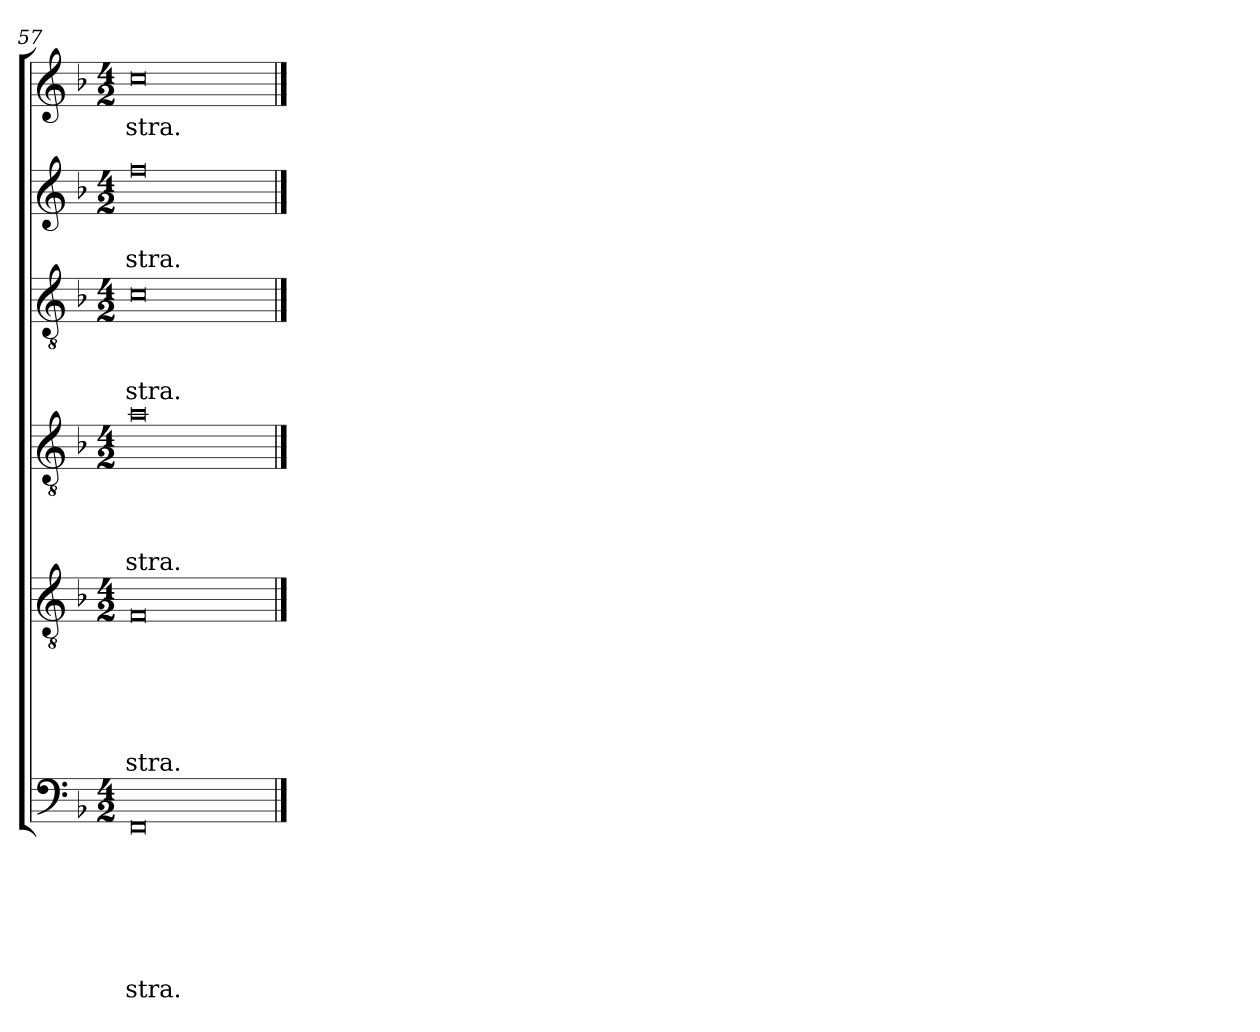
**kern	**text	**text	**text	**text	**text	**text	**text	**kern	**text	**text	**text	**text	**text	**text	**kern	**text	**text	**text	**text	**kern	**text	**text	**text	**kern	**text	**text	**kern	**text
*part6	*part6	*part6	*part6	*part6	*part6	*part6	*part6	*part5	*part5	*part5	*part5	*part5	*part5	*part5	*part4	*part4	*part4	*part4	*part4	*part3	*part3	*part3	*part3	*part2	*part2	*part2	*part1	*part1
*staff6	*staff6	*staff6	*staff6	*staff6	*staff6	*staff6	*staff6	*staff5	*staff5	*staff5	*staff5	*staff5	*staff5	*staff5	*staff4	*staff4	*staff4	*staff4	*staff4	*staff3	*staff3	*staff3	*staff3	*staff2	*staff2	*staff2	*staff1	*staff1
*clefF4	*	*	*	*	*	*	*	*clefGv2	*	*	*	*	*	*	*clefGv2	*	*	*	*	*clefGv2	*	*	*	*clefG2	*	*	*clefG2	*
*k[b-]	*	*	*	*	*	*	*	*k[b-]	*	*	*	*	*	*	*k[b-]	*	*	*	*	*k[b-]	*	*	*	*k[b-]	*	*	*k[b-]	*
*d:	*	*	*	*	*	*	*	*d:	*	*	*	*	*	*	*d:	*	*	*	*	*d:	*	*	*	*d:	*	*	*d:	*
*M4/2	*	*	*	*	*	*	*	*M4/2	*	*	*	*	*	*	*M4/2	*	*	*	*	*M4/2	*	*	*	*M4/2	*	*	*M4/2	*
=57	=57	=57	=57	=57	=57	=57	=57	=57	=57	=57	=57	=57	=57	=57	=57	=57	=57	=57	=57	=57	=57	=57	=57	=57	=57	=57	=57	=57
!	!	!	!	!	!	!	!LO:LY:b	!	!	!	!	!	!	!LO:LY:b	!	!	!	!	!LO:LY:b	!	!	!	!LO:LY:b	!	!	!LO:LY:b	!	!LO:LY:b
0FF	.	.	.	.	.	.	-stra.	0F	.	.	.	.	.	-stra.	0a	.	.	.	-stra.	0c	.	.	-stra.	0ff	.	-stra.	0cc	-stra.
==	==	==	==	==	==	==	==	==	==	==	==	==	==	==	==	==	==	==	==	==	==	==	==	==	==	==	==	==
*-	*-	*-	*-	*-	*-	*-	*-	*-	*-	*-	*-	*-	*-	*-	*-	*-	*-	*-	*-	*-	*-	*-	*-	*-	*-	*-	*-	*-
